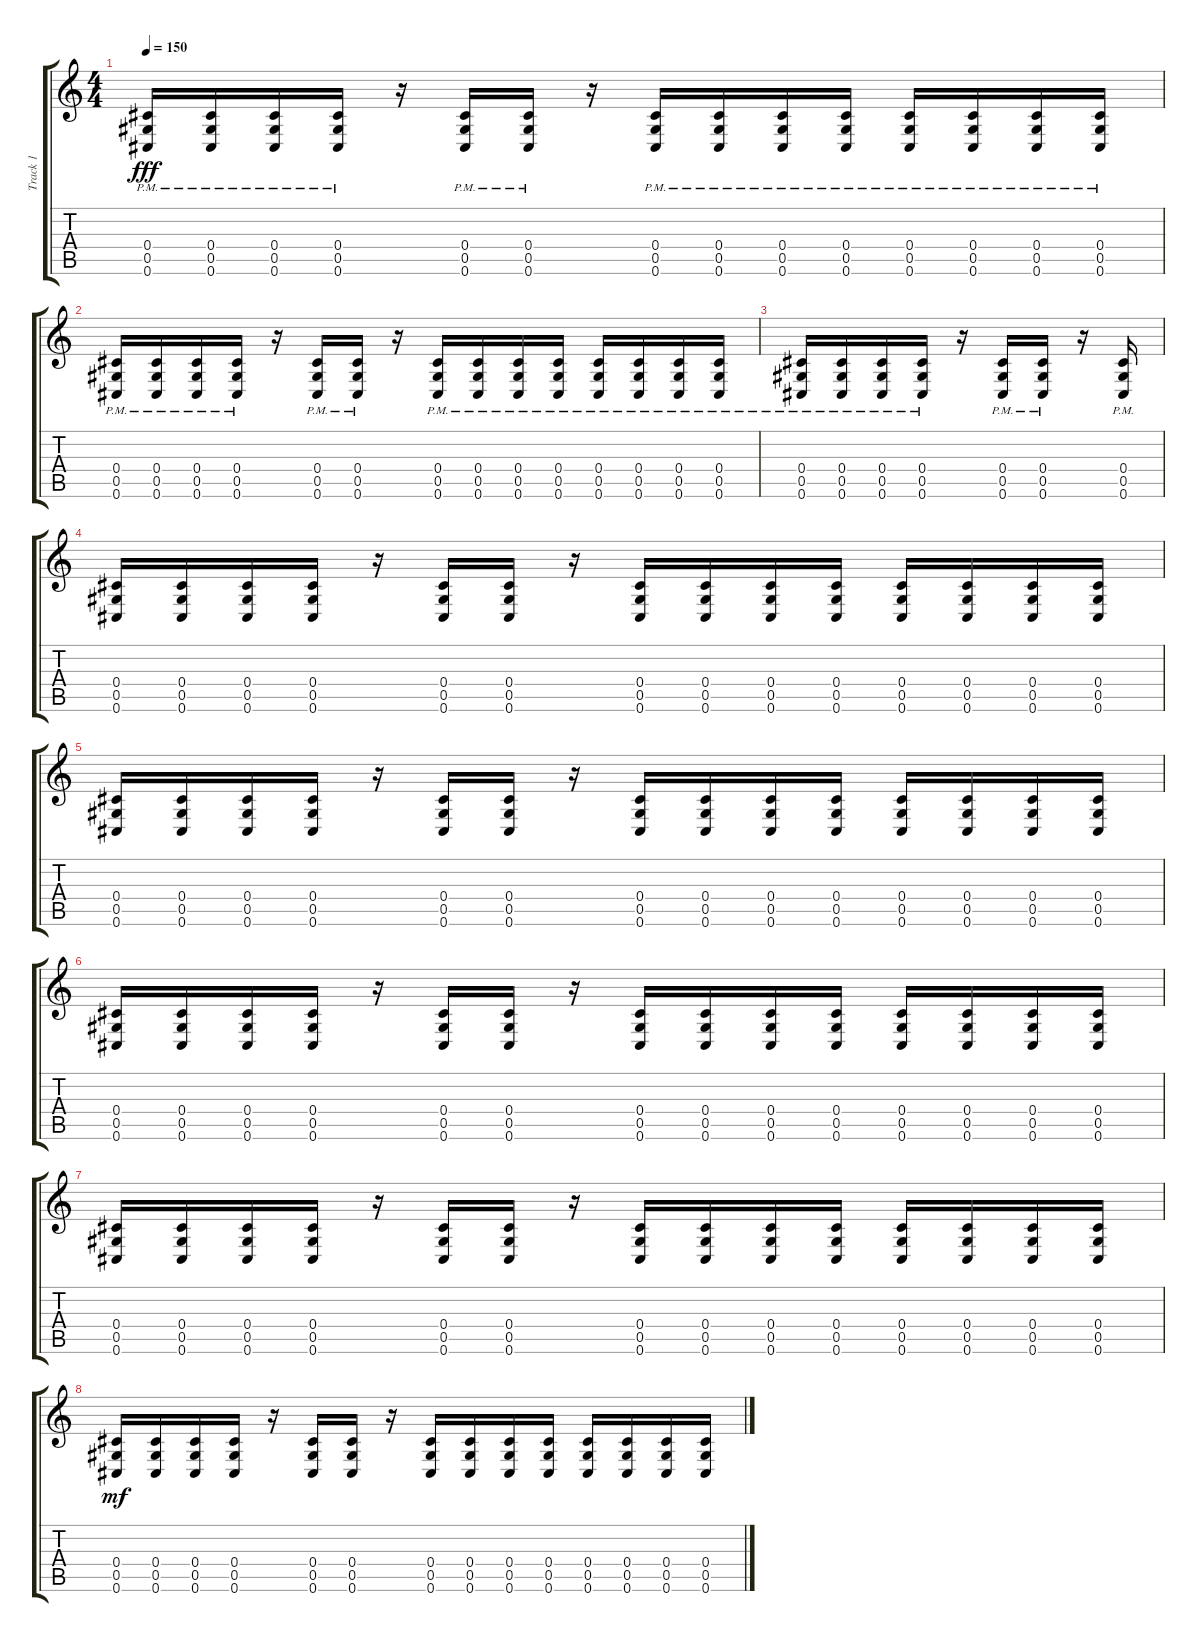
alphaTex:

\track ("Track 1" "Track 1") {instrument distortionguitar}
\staff {score tabs}
\tuning (Eb4 Bb3 Gb3 Db3 Ab2 Db2) {hide}
\ts (4 4)
\tempo 150
\clef g2
\ks c
(0.4{pm} 0.5{pm} 0.6{pm}).16{dy fff} (0.4{pm} 0.5{pm} 0.6{pm}).16 (0.4{pm} 0.5{pm} 0.6{pm}).16 (0.4{pm} 0.5{pm} 0.6{pm}).16 r.16 (0.4{pm} 0.5{pm} 0.6{pm}).16 (0.4{pm} 0.5{pm} 0.6{pm}).16 r.16 (0.4{pm} 0.5{pm} 0.6{pm}).16 (0.4{pm} 0.5{pm} 0.6{pm}).16 (0.4{pm} 0.5{pm} 0.6{pm}).16 (0.4{pm} 0.5{pm} 0.6{pm}).16 (0.4{pm} 0.5{pm} 0.6{pm}).16 (0.4{pm} 0.5{pm} 0.6{pm}).16 (0.4{pm} 0.5{pm} 0.6{pm}).16 (0.4{pm} 0.5{pm} 0.6{pm}).16 |
(0.4{pm} 0.5{pm} 0.6{pm}).16 (0.4{pm} 0.5{pm} 0.6{pm}).16 (0.4{pm} 0.5{pm} 0.6{pm}).16 (0.4{pm} 0.5{pm} 0.6{pm}).16 r.16 (0.4{pm} 0.5{pm} 0.6{pm}).16 (0.4{pm} 0.5{pm} 0.6{pm}).16 r.16 (0.4{pm} 0.5{pm} 0.6{pm}).16 (0.4{pm} 0.5{pm} 0.6{pm}).16 (0.4{pm} 0.5{pm} 0.6{pm}).16 (0.4{pm} 0.5{pm} 0.6{pm}).16 (0.4{pm} 0.5{pm} 0.6{pm}).16 (0.4{pm} 0.5{pm} 0.6{pm}).16 (0.4{pm} 0.5{pm} 0.6{pm}).16 (0.4{pm} 0.5{pm} 0.6{pm}).16 |
(0.4{pm} 0.5{pm} 0.6{pm}).16 (0.4{pm} 0.5{pm} 0.6{pm}).16 (0.4{pm} 0.5{pm} 0.6{pm}).16 (0.4{pm} 0.5{pm} 0.6{pm}).16 r.16 (0.4{pm} 0.5{pm} 0.6{pm}).16 (0.4{pm} 0.5{pm} 0.6{pm}).16 r.16 (0.4{pm} 0.5{pm} 0.6{pm}).16 |
(0.4 0.5 0.6).16 (0.4 0.5 0.6).16 (0.4 0.5 0.6).16 (0.4 0.5 0.6).16 r.16 (0.4 0.5 0.6).16 (0.4 0.5 0.6).16 r.16 (0.4 0.5 0.6).16 (0.4 0.5 0.6).16 (0.4 0.5 0.6).16 (0.4 0.5 0.6).16 (0.4 0.5 0.6).16 (0.4 0.5 0.6).16 (0.4 0.5 0.6).16 (0.4 0.5 0.6).16 |
(0.4 0.5 0.6).16 (0.4 0.5 0.6).16 (0.4 0.5 0.6).16 (0.4 0.5 0.6).16 r.16 (0.4 0.5 0.6).16 (0.4 0.5 0.6).16 r.16 (0.4 0.5 0.6).16 (0.4 0.5 0.6).16 (0.4 0.5 0.6).16 (0.4 0.5 0.6).16 (0.4 0.5 0.6).16 (0.4 0.5 0.6).16 (0.4 0.5 0.6).16 (0.4 0.5 0.6).16 |
(0.4 0.5 0.6).16 (0.4 0.5 0.6).16 (0.4 0.5 0.6).16 (0.4 0.5 0.6).16 r.16 (0.4 0.5 0.6).16 (0.4 0.5 0.6).16 r.16 (0.4 0.5 0.6).16 (0.4 0.5 0.6).16 (0.4 0.5 0.6).16 (0.4 0.5 0.6).16 (0.4 0.5 0.6).16 (0.4 0.5 0.6).16 (0.4 0.5 0.6).16 (0.4 0.5 0.6).16 |
(0.4 0.5 0.6).16 (0.4 0.5 0.6).16 (0.4 0.5 0.6).16 (0.4 0.5 0.6).16 r.16 (0.4 0.5 0.6).16 (0.4 0.5 0.6).16 r.16 (0.4 0.5 0.6).16 (0.4 0.5 0.6).16 (0.4 0.5 0.6).16 (0.4 0.5 0.6).16 (0.4 0.5 0.6).16 (0.4 0.5 0.6).16 (0.4 0.5 0.6).16 (0.4 0.5 0.6).16 |
(0.4 0.5 0.6).16{dy mf} (0.4 0.5 0.6).16 (0.4 0.5 0.6).16 (0.4 0.5 0.6).16 r.16 (0.4 0.5 0.6).16 (0.4 0.5 0.6).16 r.16 (0.4 0.5 0.6).16 (0.4 0.5 0.6).16 (0.4 0.5 0.6).16 (0.4 0.5 0.6).16 (0.4 0.5 0.6).16 (0.4 0.5 0.6).16 (0.4 0.5 0.6).16 (0.4 0.5 0.6).16
